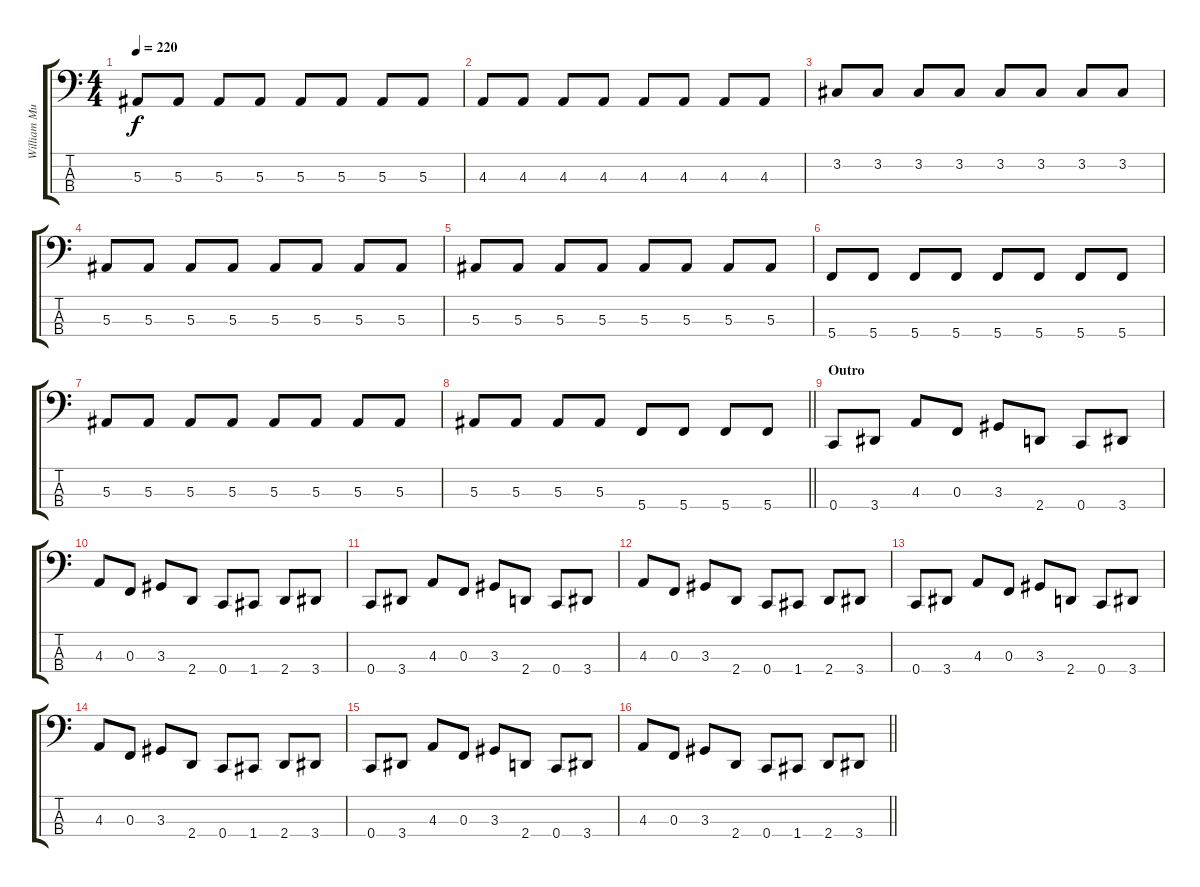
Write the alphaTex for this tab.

\track ("William Murderface (Bass)" "William Mu") {instrument electricbassfinger}
\staff {score tabs}
\tuning (Eb2 Bb1 F1 C1) {hide}
\ts (4 4)
\tempo 220
\clef f4
\ks c
5.3.8{dy f} 5.3.8 5.3.8 5.3.8 5.3.8 5.3.8 5.3.8 5.3.8 |
4.3.8 4.3.8 4.3.8 4.3.8 4.3.8 4.3.8 4.3.8 4.3.8 |
3.2.8 3.2.8 3.2.8 3.2.8 3.2.8 3.2.8 3.2.8 3.2.8 |
5.3.8 5.3.8 5.3.8 5.3.8 5.3.8 5.3.8 5.3.8 5.3.8 |
5.3.8 5.3.8 5.3.8 5.3.8 5.3.8 5.3.8 5.3.8 5.3.8 |
5.4.8 5.4.8 5.4.8 5.4.8 5.4.8 5.4.8 5.4.8 5.4.8 |
5.3.8 5.3.8 5.3.8 5.3.8 5.3.8 5.3.8 5.3.8 5.3.8 |
\barLineRight lightlight
5.3.8 5.3.8 5.3.8 5.3.8 5.4.8 5.4.8 5.4.8 5.4.8 |
\section ("" "Outro")
0.4.8 3.4.8 4.3.8 0.3.8 3.3.8 2.4.8 0.4.8 3.4.8 |
4.3.8 0.3.8 3.3.8 2.4.8 0.4.8 1.4.8 2.4.8 3.4.8 |
0.4.8 3.4.8 4.3.8 0.3.8 3.3.8 2.4.8 0.4.8 3.4.8 |
4.3.8 0.3.8 3.3.8 2.4.8 0.4.8 1.4.8 2.4.8 3.4.8 |
0.4.8 3.4.8 4.3.8 0.3.8 3.3.8 2.4.8 0.4.8 3.4.8 |
4.3.8 0.3.8 3.3.8 2.4.8 0.4.8 1.4.8 2.4.8 3.4.8 |
0.4.8 3.4.8 4.3.8 0.3.8 3.3.8 2.4.8 0.4.8 3.4.8 |
\barLineRight lightlight
4.3.8 0.3.8 3.3.8 2.4.8 0.4.8 1.4.8 2.4.8 3.4.8
